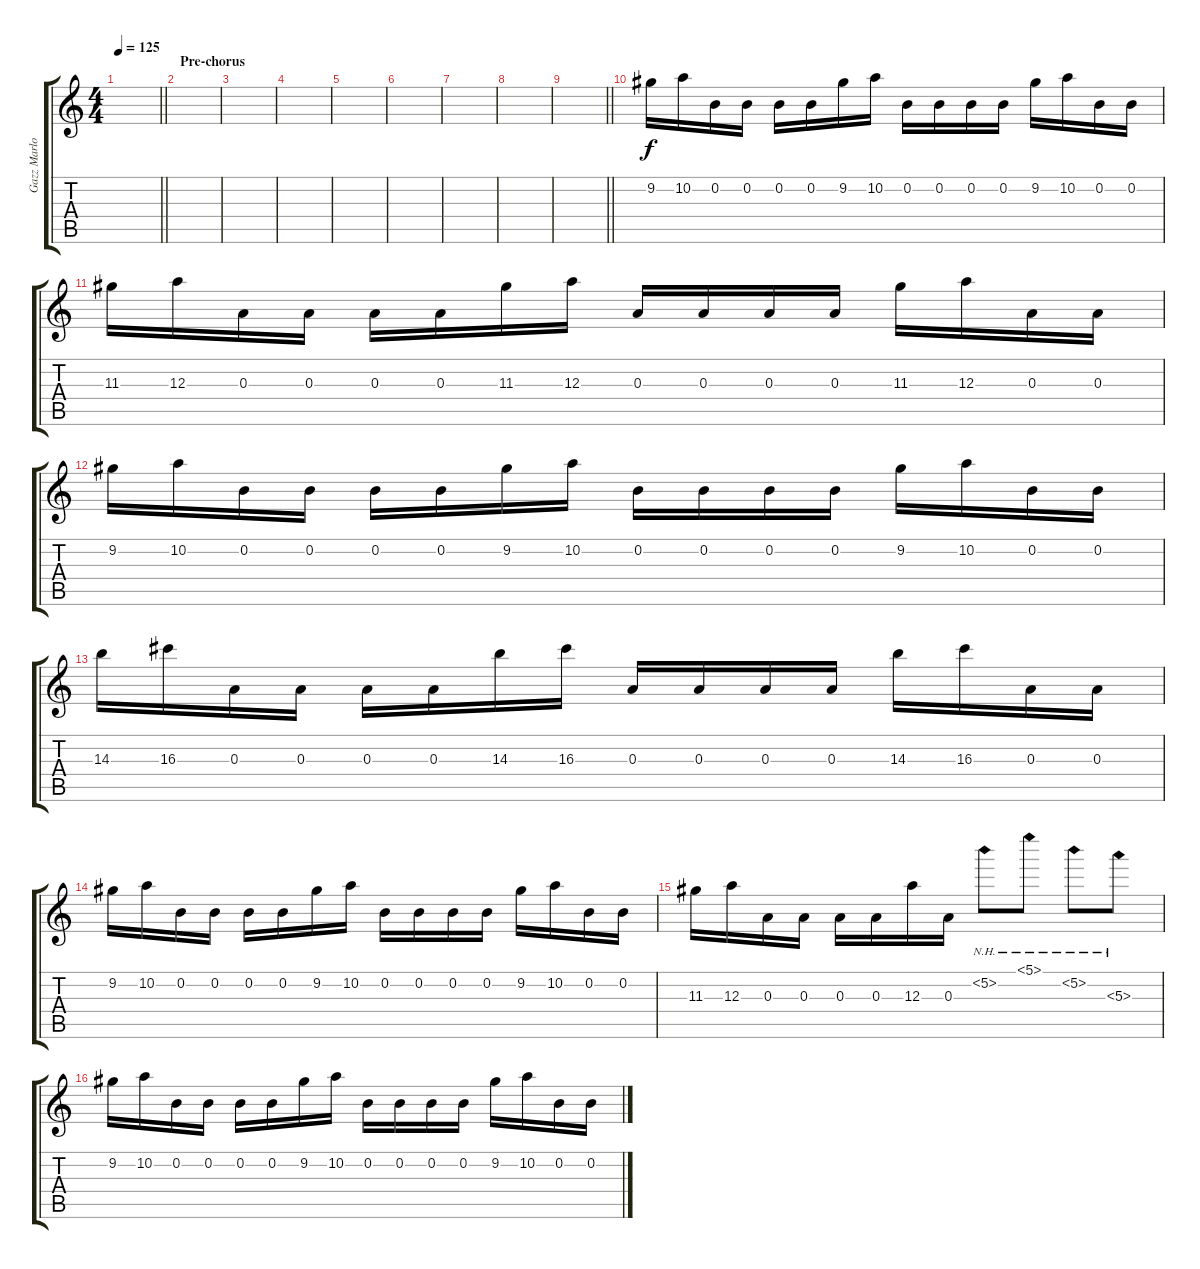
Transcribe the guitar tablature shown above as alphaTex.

\track ("Gazz Marlow (Lead)" "Gazz Marlo") {instrument distortionguitar}
\staff {score tabs}
\tuning (E4 B3 A3 D3 A2 D2) {hide}
\ts (4 4)
\tempo 125
\clef g2
\barLineRight lightlight
\ks c
|
\section ("" "Pre-chorus")
|
|
|
|
|
|
|
\barLineRight lightlight
|
9.2.16{volume 5} 10.2.16 0.2.16 0.2.16 0.2.16 0.2.16 9.2.16 10.2.16 0.2.16 0.2.16 0.2.16 0.2.16 9.2.16 10.2.16 0.2.16 0.2.16 |
11.3.16 12.3.16 0.3.16 0.3.16 0.3.16 0.3.16 11.3.16 12.3.16 0.3.16 0.3.16 0.3.16 0.3.16 11.3.16 12.3.16 0.3.16 0.3.16 |
9.2.16 10.2.16 0.2.16 0.2.16 0.2.16 0.2.16 9.2.16 10.2.16 0.2.16 0.2.16 0.2.16 0.2.16 9.2.16 10.2.16 0.2.16 0.2.16 |
14.3.16 16.3.16 0.3.16 0.3.16 0.3.16 0.3.16 14.3.16 16.3.16 0.3.16 0.3.16 0.3.16 0.3.16 14.3.16 16.3.16 0.3.16 0.3.16 |
9.2.16 10.2.16 0.2.16 0.2.16 0.2.16 0.2.16 9.2.16 10.2.16 0.2.16 0.2.16 0.2.16 0.2.16 9.2.16 10.2.16 0.2.16 0.2.16 |
11.3.16 12.3.16 0.3.16 0.3.16 0.3.16 0.3.16 12.3.16 0.3.16 5.2{nh}.8 5.1{nh}.8 5.2{nh}.8 5.3{nh}.8 |
9.2.16 10.2.16 0.2.16 0.2.16 0.2.16 0.2.16 9.2.16 10.2.16 0.2.16 0.2.16 0.2.16 0.2.16 9.2.16 10.2.16 0.2.16 0.2.16
